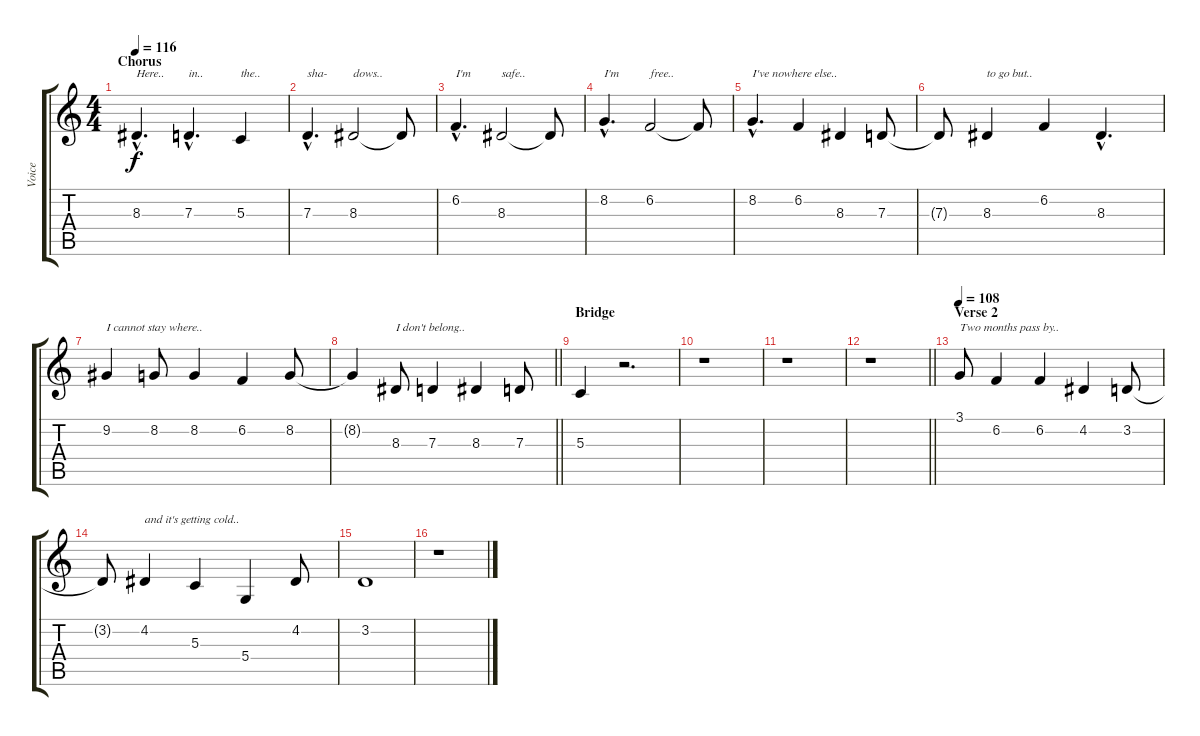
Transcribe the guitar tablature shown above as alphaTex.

\track ("Voice" "Voice") {instrument flute}
\staff {score tabs}
\tuning (E4 B3 G3 D3 A2 E2) {hide}
\ts (4 4)
\section ("" "Chorus")
\tempo 116
\clef g2
\ks c
8.3{hac}.4{d txt "Here.." dy f} 7.3{hac}.4{d txt "in.."} 5.3.4{txt "the.."} |
7.3{hac}.4{d txt "sha-"} 8.3.2{txt "dows.."} 8.3{t}.8 |
6.2{hac}.4{d txt "I'm"} 8.3.2{txt "safe.."} 8.3{t}.8 |
8.2{hac}.4{d txt "I'm"} 6.2.2{txt "free.."} 6.2{t}.8 |
8.2{hac}.4{d txt "I've nowhere else.."} 6.2.4 8.3.4 7.3.8 |
7.3{t}.8 8.3.4{txt "to go but.."} 6.2.4 8.3{hac}.4{d} |
9.2.4{txt "I cannot stay where.."} 8.2.8 8.2.4 6.2.4 8.2.8 |
\barLineRight lightlight
8.2{t}.4 8.3.8{txt "I don't belong.."} 7.3.4 8.3.4 7.3.8 |
\section ("" "Bridge")
5.3.4 r.2{d} |
r.1 |
r.1 |
\barLineRight lightlight
r.1 |
\section ("" "Verse 2")
\tempo 108
3.1.8{txt "Two months pass by.."} 6.2.4 6.2.4 4.2.4 3.2.8 |
3.2{t}.8 4.2.4{txt "and it's getting cold.."} 5.3.4 5.4.4 4.2.8 |
3.2.1 |
r.1
